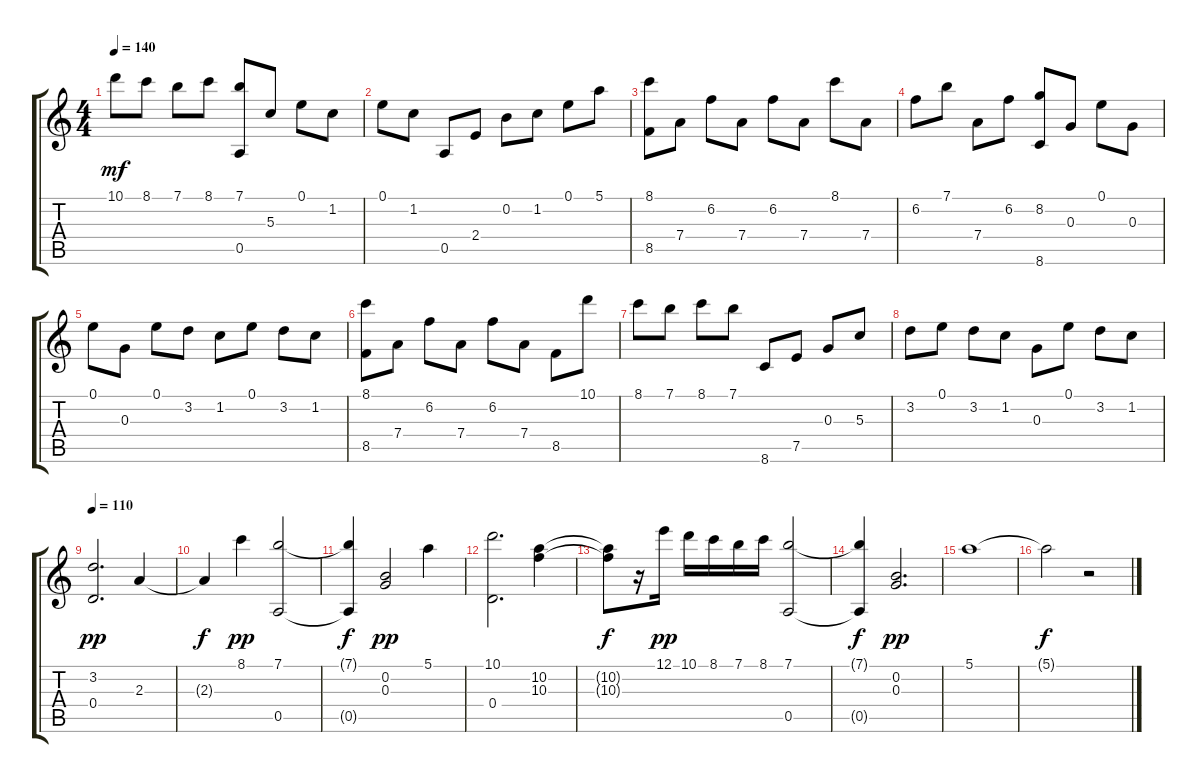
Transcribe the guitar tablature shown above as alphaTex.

\track "" {instrument acousticguitarnylon}
\staff {score tabs}
\tuning (E4 B3 G3 D3 A2 E2) {hide}
\ts (4 4)
\tempo 140
\clef g2
\ks c
10.1.8{dy mf} 8.1.8 7.1.8 8.1.8 (7.1 0.5).8 5.3.8 0.1.8 1.2.8 |
0.1.8 1.2.8 0.5.8 2.4.8 0.2.8 1.2.8 0.1.8 5.1.8 |
(8.1 8.5).8 7.4.8 6.2.8 7.4.8 6.2.8 7.4.8 8.1.8 7.4.8 |
6.2.8 7.1.8 7.4.8 6.2.8 (8.2 8.6).8 0.3.8 0.1.8 0.3.8 |
0.1.8 0.3.8 0.1.8 3.2.8 1.2.8 0.1.8 3.2.8 1.2.8 |
(8.1 8.5).8 7.4.8 6.2.8 7.4.8 6.2.8 7.4.8 8.5.8 10.1.8 |
8.1.8 7.1.8 8.1.8 7.1.8 8.6.8 7.5.8 0.3.8 5.3.8 |
3.2.8 0.1.8 3.2.8 1.2.8 0.3.8 0.1.8 3.2.8 1.2.8 |
\tempo 110
(3.2 0.4).2{d dy pp} 2.3.4 |
2.3{t}.4{dy f} 8.1.4{dy pp} (7.1 0.5).2 |
(7.1{t} 0.5{t}).4{dy f} (0.2 0.3).2{dy pp} 5.1.4 |
(10.1 0.4).2{d} (10.2 10.3).4 |
(10.2{t} 10.3{t}).8{dy f} r.16 12.1.16{dy pp} 10.1.16 8.1.16 7.1.16 8.1.16 (7.1 0.5).2 |
(7.1{t} 0.5{t}).4{dy f} (0.2 0.3).2{d dy pp} |
5.1.1 |
5.1{t}.2{dy f} r.2
